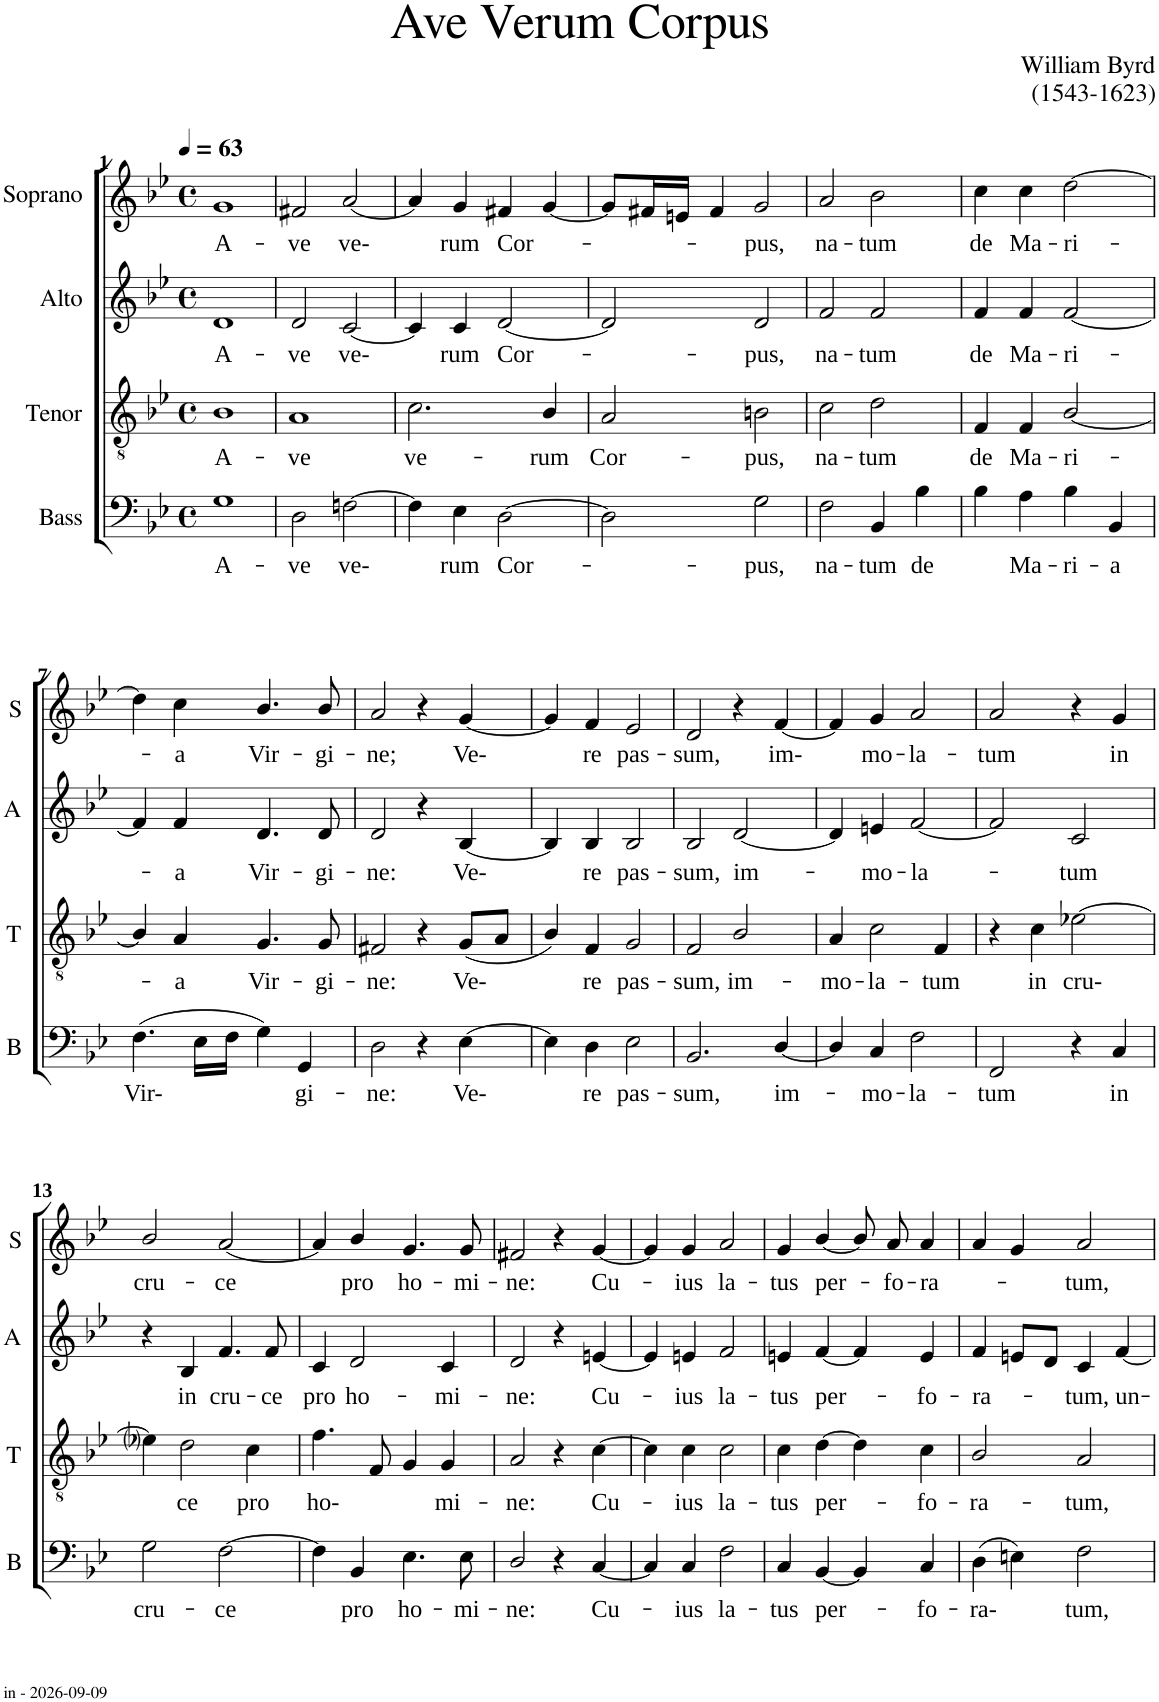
**kern	**text	**kern	**text	**kern	**text	**kern	**text
*part4	*part4	*part3	*part3	*part2	*part2	*part1	*part1
*staff4	*staff4	*staff3	*staff3	*staff2	*staff2	*staff1	*staff1
*I"Bass	*	*I"Tenor	*	*I"Alto	*	*I"Soprano	*
*I'B	*	*I'T	*	*I'A	*	*I'S	*
*clefF4	*	*clefGv2	*	*clefG2	*	*clefG2	*
*k[b-e-]	*	*k[b-e-]	*	*k[b-e-]	*	*k[b-e-]	*
*B-:	*	*B-:	*	*B-:	*	*B-:	*
*M4/4	*	*M4/4	*	*M4/4	*	*M4/4	*
*met(c)	*	*met(c)	*	*met(c)	*	*met(c)	*
*MM63	*	*MM63	*	*MM63	*	*MM63	*
=1	=1	=1	=1	=1	=1	=1	=1
!	!LO:LY:b	!	!LO:LY:b	!	!LO:LY:b	!	!LO:LY:b
1G	A-	1B-	A-	1d	A-	1g	A-
=2	=2	=2	=2	=2	=2	=2	=2
!	!LO:LY:b	!	!LO:LY:b	!	!LO:LY:b	!	!LO:LY:b
2D\	-ve	1A	-ve	2d/	-ve	2f#X/	-ve
!	!LO:LY:b	!	!	!	!LO:LY:b	!	!LO:LY:b
[2Fn\	ve-	.	.	[2c/	ve-	[2a/	ve-
=3	=3	=3	=3	=3	=3	=3	=3
!	!	!	!LO:LY:b	!	!	!	!
4F\]	.	2.c\	ve-	4c/]	.	4a/]	.
!	!LO:LY:b	!	!	!	!LO:LY:b	!	!LO:LY:b
4E-\	rum	.	.	4c/	rum	4g/	rum
!	!LO:LY:b	!	!	!	!LO:LY:b	!	!LO:LY:b
[2D\	Cor-	.	.	[2d/	Cor-	4f#X/	Cor-
!	!	!	!LO:LY:b	!	!	!	!
.	.	4B-/	-rum	.	.	[4g/	.
=4	=4	=4	=4	=4	=4	=4	=4
!	!	!	!LO:LY:b	!	!	!	!
2D\]	.	2A/	Cor-	2d/]	.	8g/L]	.
.	.	.	.	.	.	16f#X/L	.
.	.	.	.	.	.	16en/JJ	.
.	.	.	.	.	.	4f#/	.
!	!LO:LY:b	!	!LO:LY:b	!	!LO:LY:b	!	!LO:LY:b
2G\	-pus,	2Bn\	-pus,	2d/	-pus,	2g/	-pus,
=5	=5	=5	=5	=5	=5	=5	=5
!	!LO:LY:b	!	!LO:LY:b	!	!LO:LY:b	!	!LO:LY:b
2F\	na-	2c\	na-	2f/	na-	2a/	na-
!	!LO:LY:b	!	!LO:LY:b	!	!LO:LY:b	!	!LO:LY:b
4BB-/	-tum	2d\	-tum	2f/	-tum	2b-\	-tum
!	!LO:LY:b	!	!	!	!	!	!
4B-\	de	.	.	.	.	.	.
=6	=6	=6	=6	=6	=6	=6	=6
!	!	!	!LO:LY:b	!	!LO:LY:b	!	!LO:LY:b
4B-\	.	4F/	de	4f/	de	4cc\	de
!	!LO:LY:b	!	!LO:LY:b	!	!LO:LY:b	!	!LO:LY:b
4A\	Ma-	4F/	Ma-	4f/	Ma-	4cc\	Ma-
!	!LO:LY:b	!	!LO:LY:b	!	!LO:LY:b	!	!LO:LY:b
4B-\	-ri-	[2B-/	-ri-	[2f/	-ri-	[2dd\	-ri-
!	!LO:LY:b	!	!	!	!	!	!
4BB-/	-a	.	.	.	.	.	.
!!LO:LB:g=z
=7	=7	=7	=7	=7	=7	=7	=7
!	!LO:LY:b	!	!	!	!	!	!
(>4.F\	Vir-	4B-/]	.	4f/]	.	4dd\]	.
!	!	!	!LO:LY:b	!	!LO:LY:b	!	!LO:LY:b
.	.	4A/	-a	4f/	-a	4cc\	-a
16E-\LL	.	.	.	.	.	.	.
16F\JJ	.	.	.	.	.	.	.
!	!	!	!LO:LY:b	!	!LO:LY:b	!	!LO:LY:b
4G\)	.	4.G/	Vir-	4.d/	Vir-	4.b-/	Vir-
!	!LO:LY:b	!	!	!	!	!	!
4GG/	gi-	.	.	.	.	.	.
!	!	!	!LO:LY:b	!	!LO:LY:b	!	!LO:LY:b
.	.	8G/	-gi-	8d/	-gi-	8b-/	-gi-
=8	=8	=8	=8	=8	=8	=8	=8
!	!LO:LY:b	!	!LO:LY:b	!	!LO:LY:b	!	!LO:LY:b
2D\	-ne:	2F#X/	-ne:	2d/	-ne:	2a/	-ne;
4r	.	4r	.	4r	.	4r	.
!	!LO:LY:b	!	!LO:LY:b	!	!LO:LY:b	!	!LO:LY:b
[4E-\	Ve-	(<8G/L	Ve-	[4B-/	Ve-	[4g/	Ve-
.	.	8A/J	.	.	.	.	.
=9	=9	=9	=9	=9	=9	=9	=9
4E-\]	.	4B-/)	.	4B-/]	.	4g/]	.
!	!LO:LY:b	!	!LO:LY:b	!	!LO:LY:b	!	!LO:LY:b
4D\	re	4F/	re	4B-/	re	4f/	re
!	!LO:LY:b	!	!LO:LY:b	!	!LO:LY:b	!	!LO:LY:b
2E-\	pas-	2G/	pas-	2B-/	pas-	2e-/	pas-
=10	=10	=10	=10	=10	=10	=10	=10
!	!LO:LY:b	!	!LO:LY:b	!	!LO:LY:b	!	!LO:LY:b
2.BB-/	-sum,	2F/	-sum,	2B-/	-sum,	2d/	-sum,
!	!	!	!LO:LY:b	!	!LO:LY:b	!	!
.	.	2B-/	im-	[2d/	im-	4r	.
!	!LO:LY:b	!	!	!	!	!	!LO:LY:b
[4D/	im-	.	.	.	.	[4f/	im-
=11	=11	=11	=11	=11	=11	=11	=11
!	!	!	!LO:LY:b	!	!	!	!
4D/]	.	4A/	-mo-	4d/]	.	4f/]	.
!	!LO:LY:b	!	!LO:LY:b	!	!LO:LY:b	!	!LO:LY:b
4C/	-mo-	2c\	-la-	4en/	-mo-	4g/	mo-
!	!LO:LY:b	!	!	!	!LO:LY:b	!	!LO:LY:b
2F\	-la-	.	.	[2f/	-la-	2a/	-la-
!	!	!	!LO:LY:b	!	!	!	!
.	.	4F/	-tum	.	.	.	.
=12	=12	=12	=12	=12	=12	=12	=12
!	!LO:LY:b	!	!	!	!	!	!LO:LY:b
2FF/	-tum	4r	.	2f/]	.	2a/	-tum
!	!	!	!LO:LY:b	!	!	!	!
.	.	4c\	in	.	.	.	.
!	!	!	!LO:LY:b	!	!LO:LY:b	!	!
4r	.	[2e-X\	cru-	2c/	-tum	4r	.
!	!LO:LY:b	!	!	!	!	!	!LO:LY:b
4C/	in	.	.	.	.	4g/	in
!!LO:LB:g=z
=13	=13	=13	=13	=13	=13	=13	=13
!	!LO:LY:b	!	!	!	!	!	!LO:LY:b
2G\	cru-	4e-i\]	.	4r	.	2b-/	cru-
!	!	!	!LO:LY:b	!	!LO:LY:b	!	!
.	.	2d\	ce	4B-/	in	.	.
!	!LO:LY:b	!	!	!	!LO:LY:b	!	!LO:LY:b
[2F\	-ce	.	.	4.f/	cru-	[2a/	-ce
!	!	!	!LO:LY:b	!	!	!	!
.	.	4c\	pro	.	.	.	.
!	!	!	!	!	!LO:LY:b	!	!
.	.	.	.	8f/	-ce	.	.
=14	=14	=14	=14	=14	=14	=14	=14
!	!	!	!LO:LY:b	!	!LO:LY:b	!	!
4F\]	.	4.f\	ho-	4c/	pro	4a/]	.
!	!LO:LY:b	!	!	!	!LO:LY:b	!	!LO:LY:b
4BB-/	pro	.	.	2d/	ho-	4b-/	pro
.	.	8F/	.	.	.	.	.
!	!LO:LY:b	!	!	!	!	!	!LO:LY:b
4.E-\	ho-	4G/	.	.	.	4.g/	ho-
!	!	!	!LO:LY:b	!	!LO:LY:b	!	!
.	.	4G/	mi-	4c/	-mi-	.	.
!	!LO:LY:b	!	!	!	!	!	!LO:LY:b
8E-\	-mi-	.	.	.	.	8g/	-mi-
=15	=15	=15	=15	=15	=15	=15	=15
!	!LO:LY:b	!	!LO:LY:b	!	!LO:LY:b	!	!LO:LY:b
2D/	-ne:	2A/	-ne:	2d/	-ne:	2f#X/	-ne:
4r	.	4r	.	4r	.	4r	.
!	!LO:LY:b	!	!LO:LY:b	!	!LO:LY:b	!	!LO:LY:b
[4C/	Cu-	[4c\	Cu-	[4en/	Cu-	[4g/	Cu-
=16	=16	=16	=16	=16	=16	=16	=16
4C/]	.	4c\]	.	4e/]	.	4g/]	.
!	!LO:LY:b	!	!LO:LY:b	!	!LO:LY:b	!	!LO:LY:b
4C/	-ius	4c\	-ius	4en/	-ius	4g/	-ius
!	!LO:LY:b	!	!LO:LY:b	!	!LO:LY:b	!	!LO:LY:b
2F\	la-	2c\	la-	2f/	la-	2a/	la-
=17	=17	=17	=17	=17	=17	=17	=17
!	!LO:LY:b	!	!LO:LY:b	!	!LO:LY:b	!	!LO:LY:b
4C/	-tus	4c\	-tus	4en/	-tus	4g/	-tus
!	!LO:LY:b	!	!LO:LY:b	!	!LO:LY:b	!	!LO:LY:b
[4BB-/	per-	[4d\	per-	[4f/	per-	[4b-/	per-
4BB-/]	.	4d\]	.	4f/]	.	8b-/]	.
!	!	!	!	!	!	!	!LO:LY:b
.	.	.	.	.	.	8a/	-fo-
!	!LO:LY:b	!	!LO:LY:b	!	!LO:LY:b	!	!LO:LY:b
4C/	-fo-	4c\	-fo-	4e/	-fo-	4a/	-ra-
=18	=18	=18	=18	=18	=18	=18	=18
!	!LO:LY:b	!	!LO:LY:b	!	!LO:LY:b	!	!
(>4D\	-ra-	2B-/	-ra-	4f/	-ra-	4a/	.
4En\)	.	.	.	8en/L	.	4g/	.
.	.	.	.	8d/J	.	.	.
!	!LO:LY:b	!	!LO:LY:b	!	!LO:LY:b	!	!LO:LY:b
2F\	tum,	2A/	-tum,	4c/	-tum,	2a/	-tum,
!	!	!	!	!	!LO:LY:b	!	!
.	.	.	.	[4f/	un-	.	.
=	=	=	=	=	=	=	=
*-	*-	*-	*-	*-	*-	*-	*-
